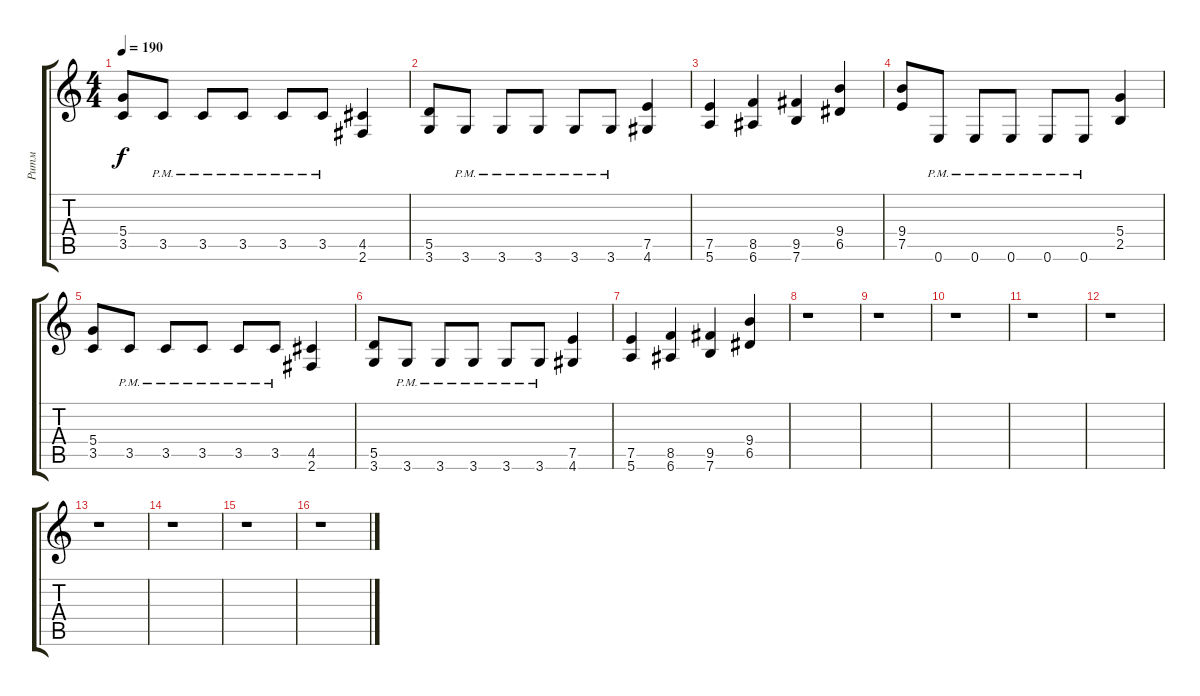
\track ("Ритм" "Ритм") {instrument distortionguitar}
\staff {score tabs}
\tuning (E4 B3 G3 D3 A2 E2) {hide}
\ts (4 4)
\tempo 190
\clef g2
\ks c
(5.4 3.5).8{dy f} 3.5{pm}.8 3.5{pm}.8 3.5{pm}.8 3.5{pm}.8 3.5{pm}.8 (4.5 2.6).4 |
(5.5 3.6).8 3.6{pm}.8 3.6{pm}.8 3.6{pm}.8 3.6{pm}.8 3.6{pm}.8 (7.5 4.6).4 |
(7.5 5.6).4 (8.5 6.6).4 (9.5 7.6).4 (9.4 6.5).4 |
(9.4 7.5).8 0.6{pm}.8 0.6{pm}.8 0.6{pm}.8 0.6{pm}.8 0.6{pm}.8 (5.4 2.5).4 |
(5.4 3.5).8 3.5{pm}.8 3.5{pm}.8 3.5{pm}.8 3.5{pm}.8 3.5{pm}.8 (4.5 2.6).4 |
(5.5 3.6).8 3.6{pm}.8 3.6{pm}.8 3.6{pm}.8 3.6{pm}.8 3.6{pm}.8 (7.5 4.6).4 |
(7.5 5.6).4 (8.5 6.6).4 (9.5 7.6).4 (9.4 6.5).4 |
r.1 |
r.1 |
r.1 |
r.1 |
r.1 |
r.1 |
r.1 |
r.1 |
r.1
